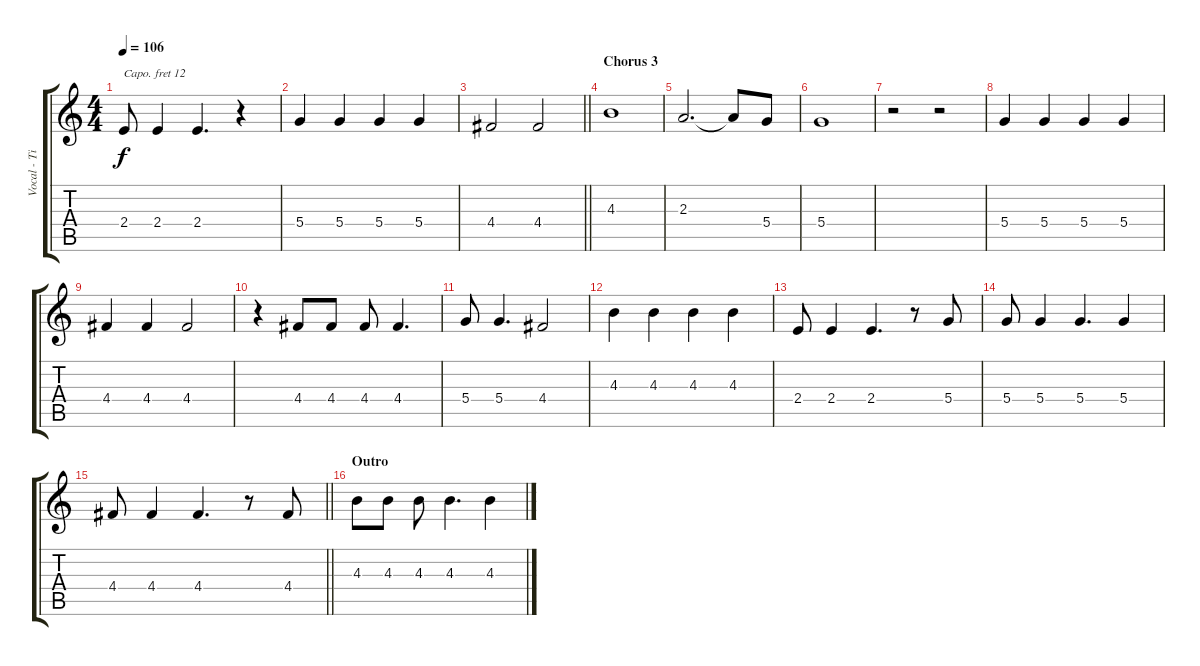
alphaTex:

\track ("Vocal - Till Lindemann" "Vocal - Ti") {instrument lead2sawtooth}
\staff {score tabs}
\capo 12
\tuning (E4 B3 G3 D3 A2 D2) {hide}
\ts (4 4)
\tempo 106
\clef g2
\ks c
2.4.8{dy f} 2.4.4 2.4.4{d} r.4 |
5.4.4 5.4.4 5.4.4 5.4.4 |
\barLineRight lightlight
4.4.2 4.4.2 |
\section ("" "Chorus 3")
4.3.1 |
2.3.2{d} 2.3{t}.8 5.4.8 |
5.4.1 |
r.2 r.2 |
5.4.4 5.4.4 5.4.4 5.4.4 |
4.4.4 4.4.4 4.4.2 |
r.4 4.4.8 4.4.8 4.4.8 4.4.4{d} |
5.4.8 5.4.4{d} 4.4.2 |
4.3.4 4.3.4 4.3.4 4.3.4 |
2.4.8 2.4.4 2.4.4{d} r.8 5.4.8 |
5.4.8 5.4.4 5.4.4{d} 5.4.4 |
\barLineRight lightlight
4.4.8 4.4.4 4.4.4{d} r.8 4.4.8 |
\section ("" "Outro")
4.3.8 4.3.8 4.3.8 4.3.4{d} 4.3.4
